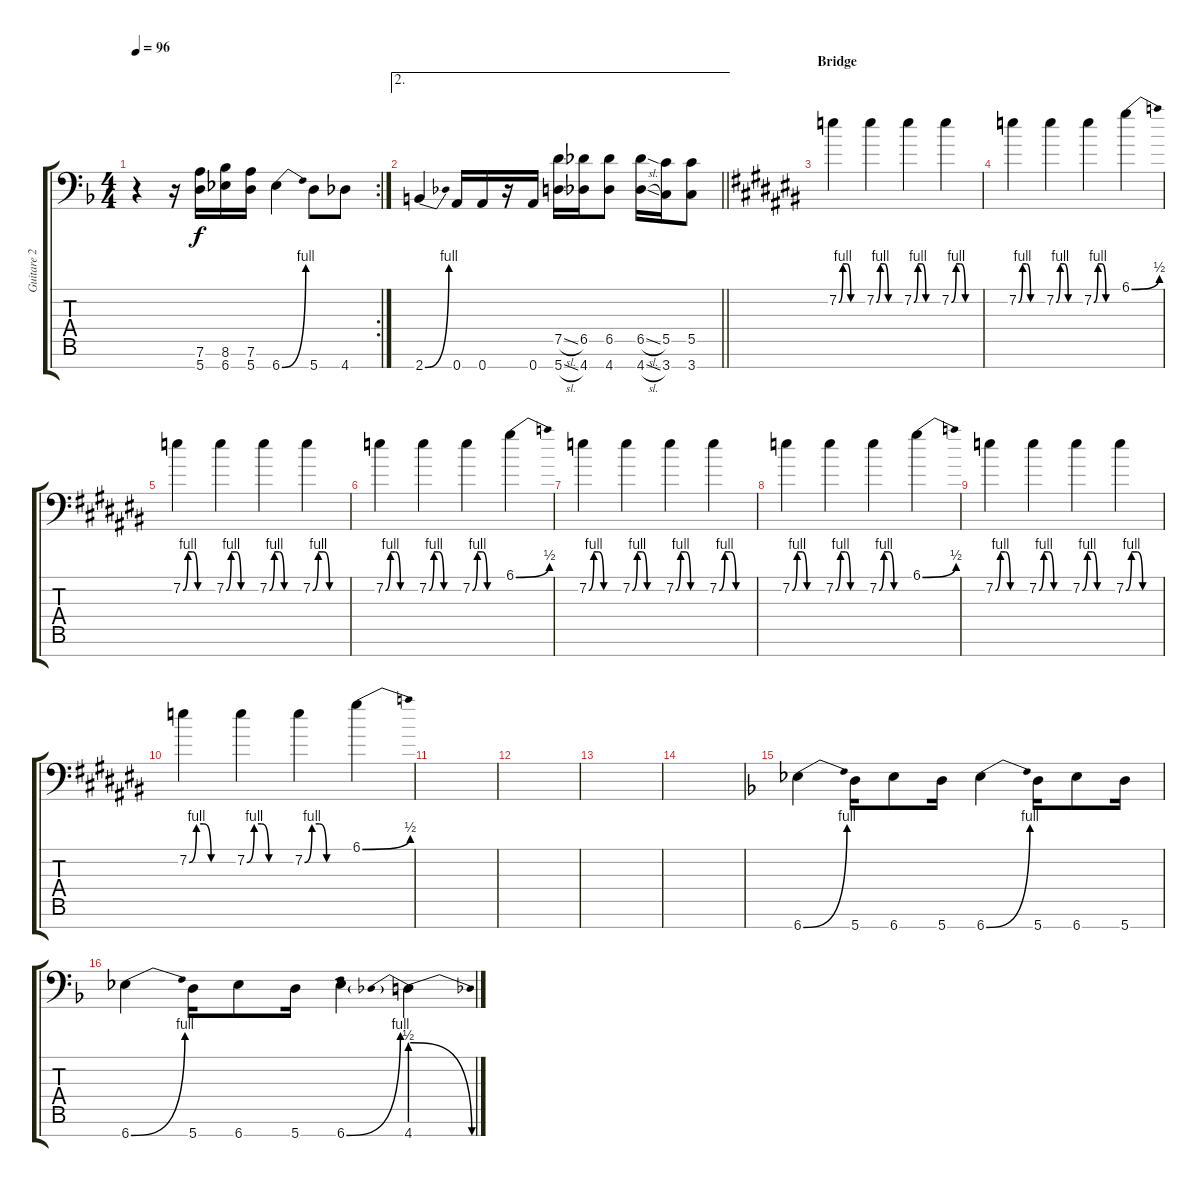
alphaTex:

\track ("Guitare 2" "Guitare 2") {instrument overdrivenguitar}
\staff {score tabs}
\tuning (D4 A3 F3 C3 G2 D2 A1) {hide}
\rc 2
\ts (4 4)
\tempo 96
\clef f4
\ks f
r.4{dy f} r.16 (7.6 5.7).16 (8.6 6.7).16 (7.6 5.7).16 6.7{be (bend 0 0 60 4)}.4 5.7.8 4.7.8 |
\ae 2
\barLineRight lightlight
2.7{be (bend 0 0 60 4)}.4 0.7.16 0.7.16 r.16 0.7.16 (7.5{sl} 5.7{sl}).16 (6.5 4.7).16 (6.5 4.7).8 (6.5{sl} 4.7{sl}).16 (5.5 3.7).16 (5.5 3.7).8 |
\section ("" "Bridge")
\ks c#
7.2{be (custom 0 0 10 4 20 4 30 0 60 0)}.4 7.2{be (custom 0 0 10 4 20 4 30 0 60 0)}.4 7.2{be (custom 0 0 10 4 20 4 30 0 60 0)}.4 7.2{be (custom 0 0 10 4 20 4 30 0 60 0)}.4 |
7.2{be (custom 0 0 10 4 20 4 30 0 60 0)}.4 7.2{be (custom 0 0 10 4 20 4 30 0 60 0)}.4 7.2{be (custom 0 0 10 4 20 4 30 0 60 0)}.4 6.1{be (bend 0 0 60 2)}.4 |
7.2{be (custom 0 0 10 4 20 4 30 0 60 0)}.4 7.2{be (custom 0 0 10 4 20 4 30 0 60 0)}.4 7.2{be (custom 0 0 10 4 20 4 30 0 60 0)}.4 7.2{be (custom 0 0 10 4 20 4 30 0 60 0)}.4 |
7.2{be (custom 0 0 10 4 20 4 30 0 60 0)}.4 7.2{be (custom 0 0 10 4 20 4 30 0 60 0)}.4 7.2{be (custom 0 0 10 4 20 4 30 0 60 0)}.4 6.1{be (bend 0 0 60 2)}.4 |
7.2{be (custom 0 0 10 4 20 4 30 0 60 0)}.4 7.2{be (custom 0 0 10 4 20 4 30 0 60 0)}.4 7.2{be (custom 0 0 10 4 20 4 30 0 60 0)}.4 7.2{be (custom 0 0 10 4 20 4 30 0 60 0)}.4 |
7.2{be (custom 0 0 10 4 20 4 30 0 60 0)}.4 7.2{be (custom 0 0 10 4 20 4 30 0 60 0)}.4 7.2{be (custom 0 0 10 4 20 4 30 0 60 0)}.4 6.1{be (bend 0 0 60 2)}.4 |
7.2{be (custom 0 0 10 4 20 4 30 0 60 0)}.4 7.2{be (custom 0 0 10 4 20 4 30 0 60 0)}.4 7.2{be (custom 0 0 10 4 20 4 30 0 60 0)}.4 7.2{be (custom 0 0 10 4 20 4 30 0 60 0)}.4 |
7.2{be (custom 0 0 10 4 20 4 30 0 60 0)}.4 7.2{be (custom 0 0 10 4 20 4 30 0 60 0)}.4 7.2{be (custom 0 0 10 4 20 4 30 0 60 0)}.4 6.1{be (bend 0 0 60 2)}.4 |
|
|
|
|
\ks f
6.7{be (bend 0 0 60 4)}.4 5.7.16 6.7.8 5.7.16 6.7{be (bend 0 0 60 4)}.4 5.7.16 6.7.8 5.7.16 |
6.7{be (bend 0 0 60 4)}.4 5.7.16 6.7.8 5.7.16 6.7{be (bend 0 0 60 4)}.4 4.7{be (prebendrelease 0 2 60 0)}.4
